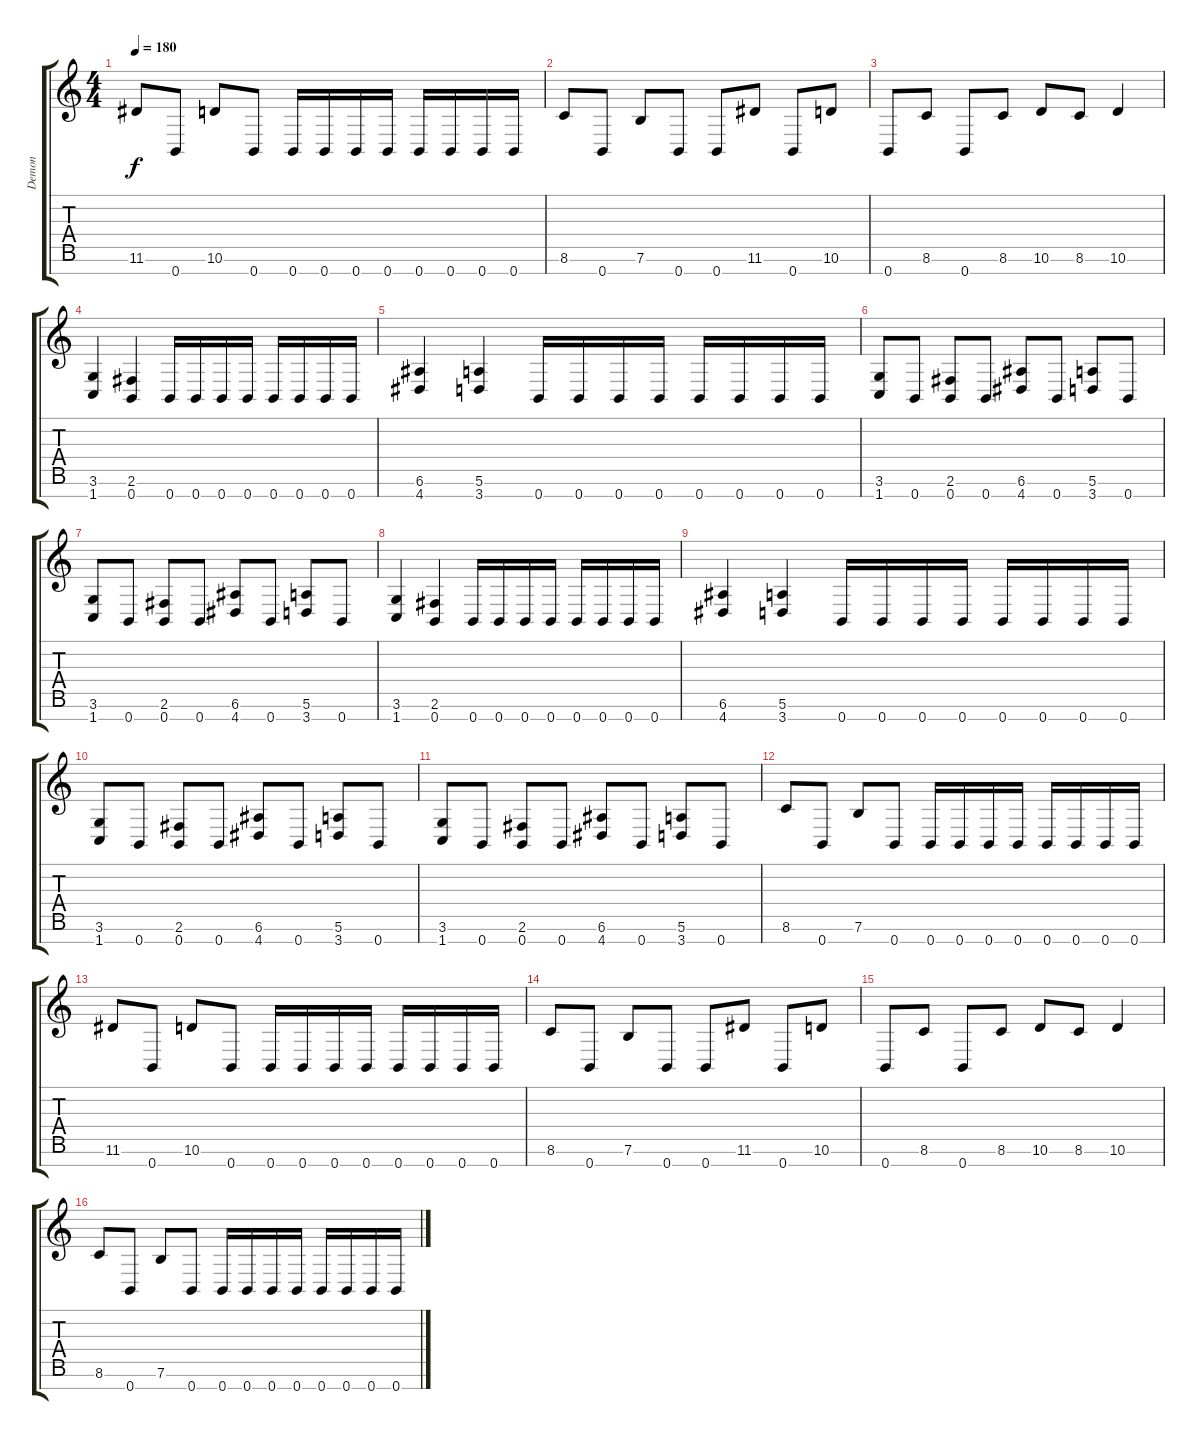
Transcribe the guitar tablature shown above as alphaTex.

\track ("Demon" "Demon") {instrument overdrivenguitar}
\staff {score tabs}
\tuning (E4 B3 G3 D3 A2 E2 B1) {hide}
\ts (4 4)
\tempo 180
\clef g2
\ks c
11.6.8{dy f} 0.7.8 10.6.8 0.7.8 0.7.16 0.7.16 0.7.16 0.7.16 0.7.16 0.7.16 0.7.16 0.7.16 |
8.6.8 0.7.8 7.6.8 0.7.8 0.7.8 11.6.8 0.7.8 10.6.8 |
0.7.8 8.6.8 0.7.8 8.6.8 10.6.8 8.6.8 10.6.4 |
(3.6 1.7).4 (2.6 0.7).4 0.7.16 0.7.16 0.7.16 0.7.16 0.7.16 0.7.16 0.7.16 0.7.16 |
(6.6 4.7).4 (5.6 3.7).4 0.7.16 0.7.16 0.7.16 0.7.16 0.7.16 0.7.16 0.7.16 0.7.16 |
(3.6 1.7).8 0.7.8 (2.6 0.7).8 0.7.8 (6.6 4.7).8 0.7.8 (5.6 3.7).8 0.7.8 |
(3.6 1.7).8 0.7.8 (2.6 0.7).8 0.7.8 (6.6 4.7).8 0.7.8 (5.6 3.7).8 0.7.8 |
(3.6 1.7).4 (2.6 0.7).4 0.7.16 0.7.16 0.7.16 0.7.16 0.7.16 0.7.16 0.7.16 0.7.16 |
(6.6 4.7).4 (5.6 3.7).4 0.7.16 0.7.16 0.7.16 0.7.16 0.7.16 0.7.16 0.7.16 0.7.16 |
(3.6 1.7).8 0.7.8 (2.6 0.7).8 0.7.8 (6.6 4.7).8 0.7.8 (5.6 3.7).8 0.7.8 |
(3.6 1.7).8 0.7.8 (2.6 0.7).8 0.7.8 (6.6 4.7).8 0.7.8 (5.6 3.7).8 0.7.8 |
8.6.8 0.7.8 7.6.8 0.7.8 0.7.16 0.7.16 0.7.16 0.7.16 0.7.16 0.7.16 0.7.16 0.7.16 |
11.6.8 0.7.8 10.6.8 0.7.8 0.7.16 0.7.16 0.7.16 0.7.16 0.7.16 0.7.16 0.7.16 0.7.16 |
8.6.8 0.7.8 7.6.8 0.7.8 0.7.8 11.6.8 0.7.8 10.6.8 |
0.7.8 8.6.8 0.7.8 8.6.8 10.6.8 8.6.8 10.6.4 |
8.6.8 0.7.8 7.6.8 0.7.8 0.7.16 0.7.16 0.7.16 0.7.16 0.7.16 0.7.16 0.7.16 0.7.16
